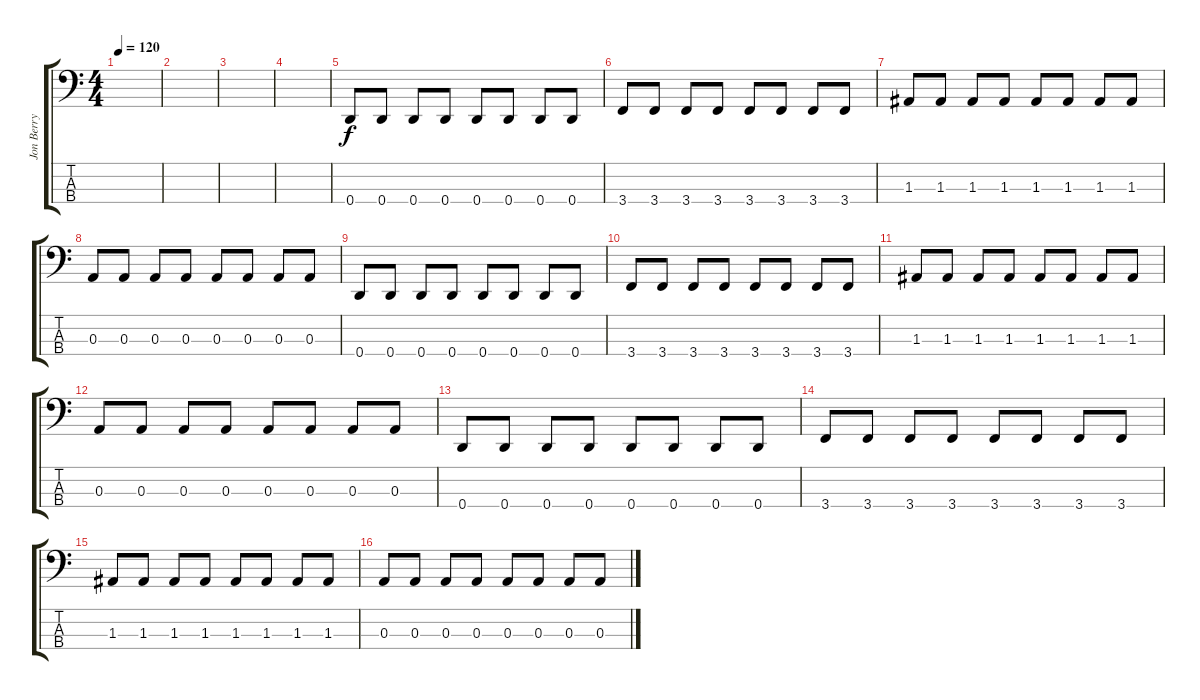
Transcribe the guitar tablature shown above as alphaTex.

\track ("Jon Berry Bass" "Jon Berry ") {instrument electricbassfinger}
\staff {score tabs}
\tuning (G2 D2 A1 D1) {hide}
\ts (4 4)
\tempo 120
\clef f4
\ks c
|
|
|
|
0.4.8 0.4.8 0.4.8 0.4.8 0.4.8 0.4.8 0.4.8 0.4.8 |
3.4.8 3.4.8 3.4.8 3.4.8 3.4.8 3.4.8 3.4.8 3.4.8 |
1.3.8 1.3.8 1.3.8 1.3.8 1.3.8 1.3.8 1.3.8 1.3.8 |
0.3.8 0.3.8 0.3.8 0.3.8 0.3.8 0.3.8 0.3.8 0.3.8 |
0.4.8 0.4.8 0.4.8 0.4.8 0.4.8 0.4.8 0.4.8 0.4.8 |
3.4.8 3.4.8 3.4.8 3.4.8 3.4.8 3.4.8 3.4.8 3.4.8 |
1.3.8 1.3.8 1.3.8 1.3.8 1.3.8 1.3.8 1.3.8 1.3.8 |
0.3.8 0.3.8 0.3.8 0.3.8 0.3.8 0.3.8 0.3.8 0.3.8 |
0.4.8 0.4.8 0.4.8 0.4.8 0.4.8 0.4.8 0.4.8 0.4.8 |
3.4.8 3.4.8 3.4.8 3.4.8 3.4.8 3.4.8 3.4.8 3.4.8 |
1.3.8 1.3.8 1.3.8 1.3.8 1.3.8 1.3.8 1.3.8 1.3.8 |
0.3.8 0.3.8 0.3.8 0.3.8 0.3.8 0.3.8 0.3.8 0.3.8
